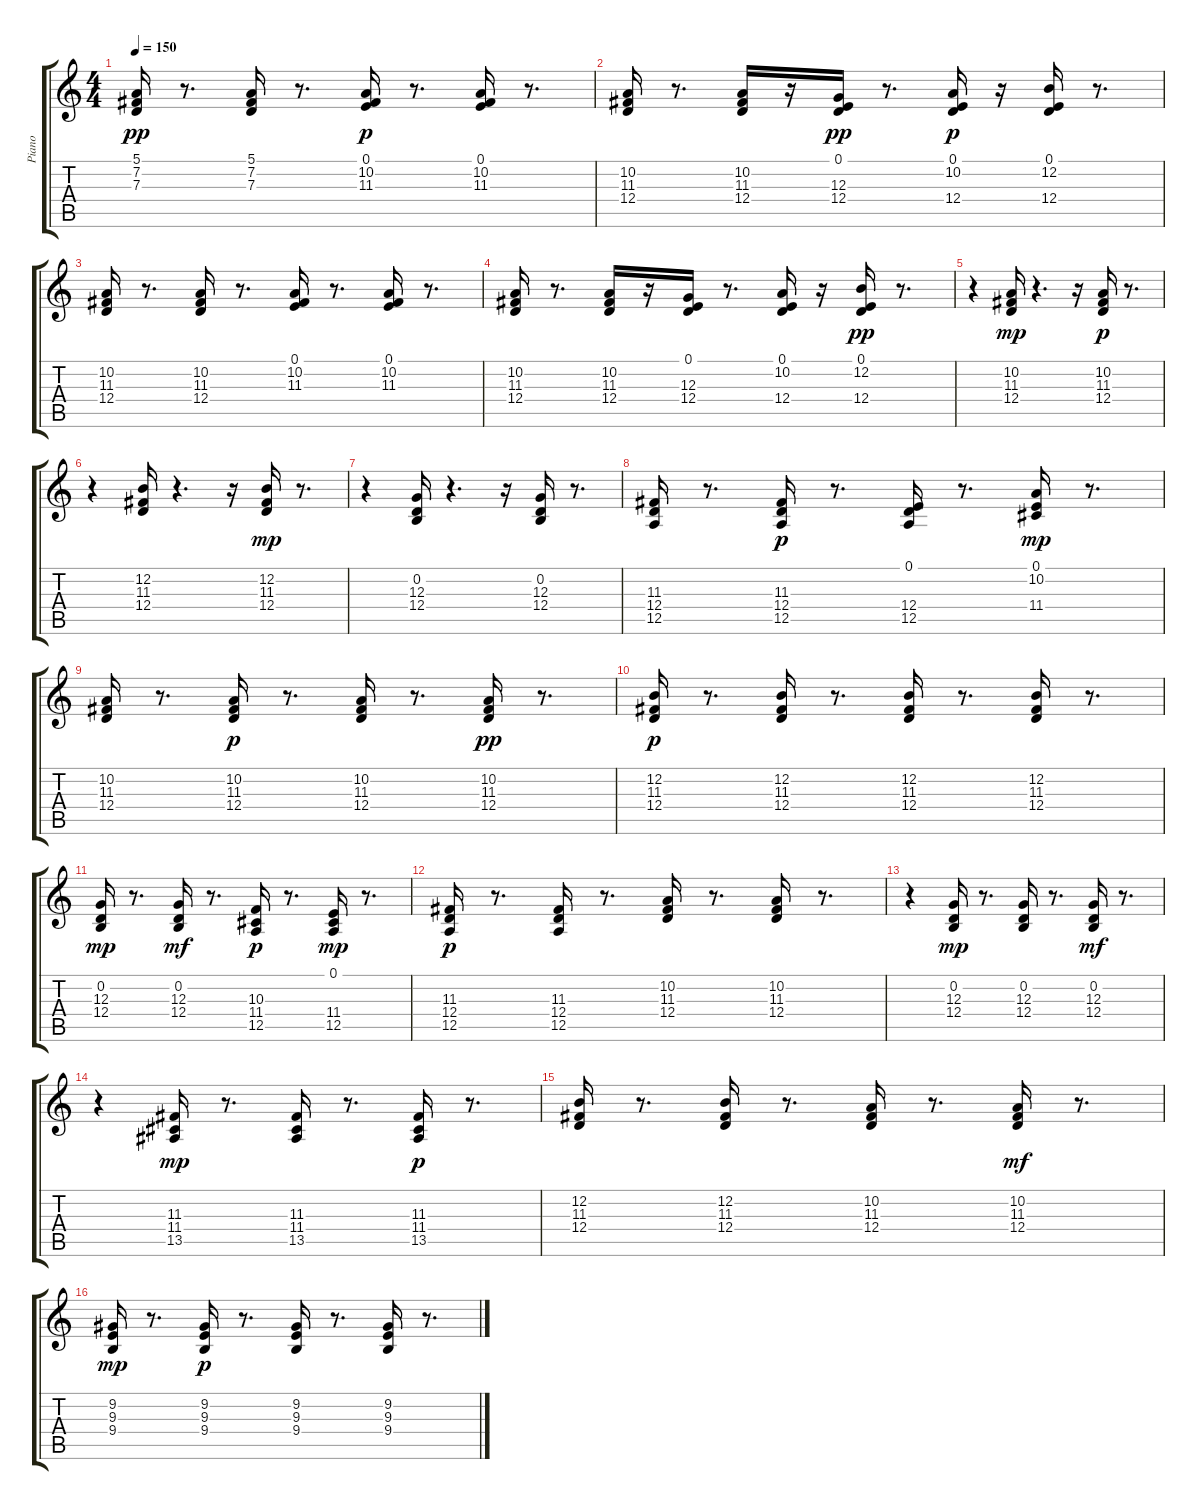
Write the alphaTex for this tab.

\track ("Piano" "Piano") {instrument acousticgrandpiano}
\staff {score tabs}
\tuning (E4 B3 G3 D3 A2 E2) {hide}
\ts (4 4)
\tempo 150
\clef g2
\ks c
(5.1 7.2 7.3).16{dy pp instrument acousticgrandpiano} r.8{d} (5.1 7.2 7.3).16 r.8{d} (0.1 10.2 11.3).16{dy p} r.8{d} (0.1 10.2 11.3).16 r.8{d} |
(10.2 11.3 12.4).16 r.8{d} (10.2 11.3 12.4).16 r.16 (0.1 12.3 12.4).16{dy pp} r.8{d} (0.1 10.2 12.4).16{dy p} r.16 (0.1 12.2 12.4).16 r.8{d} |
(10.2 11.3 12.4).16 r.8{d} (10.2 11.3 12.4).16 r.8{d} (0.1 10.2 11.3).16 r.8{d} (0.1 10.2 11.3).16 r.8{d} |
(10.2 11.3 12.4).16 r.8{d} (10.2 11.3 12.4).16 r.16 (0.1 12.3 12.4).16 r.8{d} (0.1 10.2 12.4).16 r.16 (0.1 12.2 12.4).16{dy pp} r.8{d} |
r.4 (10.2 11.3 12.4).16{dy mp} r.4{d} r.16 (10.2 11.3 12.4).16{dy p} r.8{d} |
r.4 (12.2 11.3 12.4).16 r.4{d} r.16 (12.2 11.3 12.4).16{dy mp} r.8{d} |
r.4 (0.2 12.3 12.4).16 r.4{d} r.16 (0.2 12.3 12.4).16 r.8{d} |
(11.3 12.4 12.5).16 r.8{d} (11.3 12.4 12.5).16{dy p} r.8{d} (0.1 12.4 12.5).16 r.8{d} (0.1 10.2 11.4).16{dy mp} r.8{d} |
(10.2 11.3 12.4).16 r.8{d} (10.2 11.3 12.4).16{dy p} r.8{d} (10.2 11.3 12.4).16 r.8{d} (10.2 11.3 12.4).16{dy pp} r.8{d} |
(12.2 11.3 12.4).16{dy p} r.8{d} (12.2 11.3 12.4).16 r.8{d} (12.2 11.3 12.4).16 r.8{d} (12.2 11.3 12.4).16 r.8{d} |
(0.2 12.3 12.4).16{dy mp} r.8{d} (0.2 12.3 12.4).16{dy mf} r.8{d} (10.3 11.4 12.5).16{dy p} r.8{d} (0.1 11.4 12.5).16{dy mp} r.8{d} |
(11.3 12.4 12.5).16{dy p} r.8{d} (11.3 12.4 12.5).16 r.8{d} (10.2 11.3 12.4).16 r.8{d} (10.2 11.3 12.4).16 r.8{d} |
r.4 (0.2 12.3 12.4).16{dy mp} r.8{d} (0.2 12.3 12.4).16 r.8{d} (0.2 12.3 12.4).16{dy mf} r.8{d} |
r.4 (11.3 11.4 13.5).16{dy mp} r.8{d} (11.3 11.4 13.5).16 r.8{d} (11.3 11.4 13.5).16{dy p} r.8{d} |
(12.2 11.3 12.4).16 r.8{d} (12.2 11.3 12.4).16 r.8{d} (10.2 11.3 12.4).16 r.8{d} (10.2 11.3 12.4).16{dy mf} r.8{d} |
(9.2 9.3 9.4).16{dy mp} r.8{d} (9.2 9.3 9.4).16{dy p} r.8{d} (9.2 9.3 9.4).16 r.8{d} (9.2 9.3 9.4).16 r.8{d}
